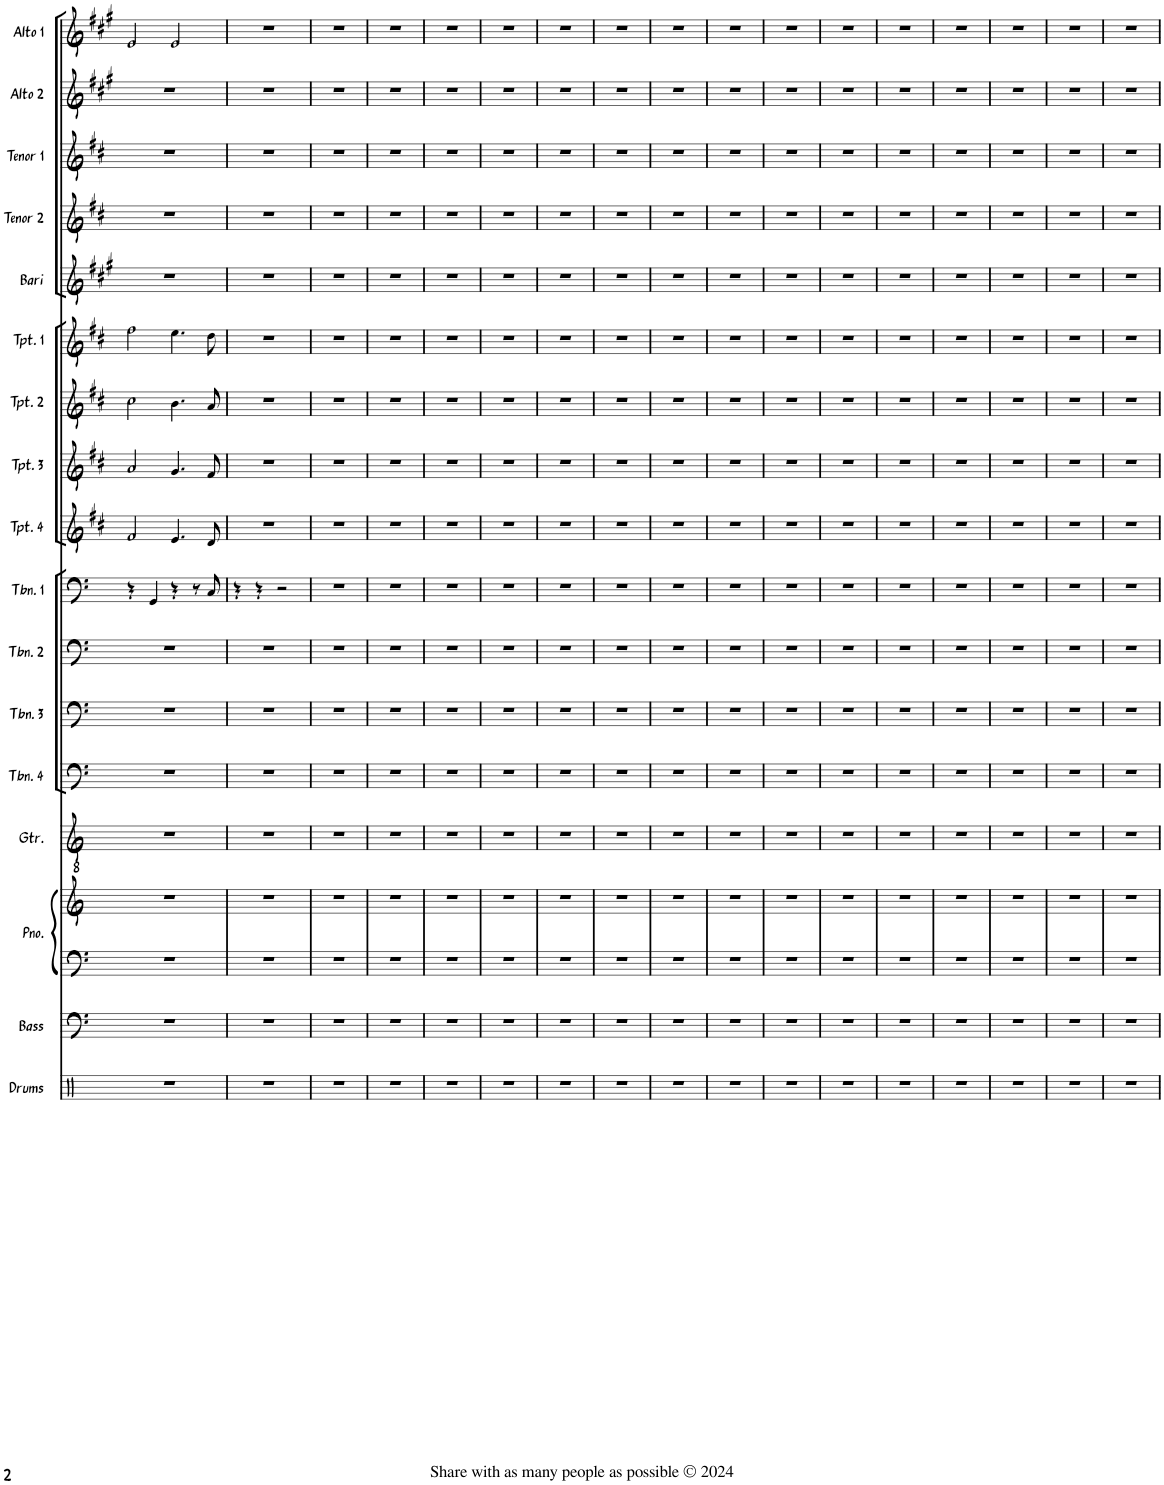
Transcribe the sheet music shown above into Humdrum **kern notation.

**kern	**kern	**kern	**kern	**kern	**kern	**kern	**kern	**kern	**kern	**kern	**kern	**kern	**kern	**kern	**kern	**kern	**kern
*part17	*part16	*part15	*part15	*part14	*part13	*part12	*part11	*part10	*part9	*part8	*part7	*part6	*part5	*part4	*part3	*part2	*part1
*staff18	*staff17	*staff16	*staff15	*staff14	*staff13	*staff12	*staff11	*staff10	*staff9	*staff8	*staff7	*staff6	*staff5	*staff4	*staff3	*staff2	*staff1
*I"Drums	*I"Bass	*I"Piano	*	*I"Guitar	*I"Trombone 4	*I"Trombone 3	*I"Trombone 2	*I"Trombone 1	*I"Trumpet 4	*I"Trumpet 3	*I"Trumpet 2	*I"Trumpet 1	*I"Bari Sax	*I"Tenor Sax 2	*I"Tenor Sax 1	*I"Alto Sax 2	*I"Alto Sax 1
*I'Drums	*I'Bass	*I'Pno.	*	*I'Gtr.	*I'Tbn. 4	*I'Tbn. 3	*I'Tbn. 2	*I'Tbn. 1	*I'Tpt. 4	*I'Tpt. 3	*I'Tpt. 2	*I'Tpt. 1	*I'Bari	*I'Tenor 2	*I'Tenor 1	*I'Alto 2	*I'Alto 1
!!LO:PB:g=z
*clefX	*clefF4	*clefF4	*clefG2	*clefGv2	*clefF4	*clefF4	*clefF4	*clefF4	*clefG2	*clefG2	*clefG2	*clefG2	*clefG2	*clefG2	*clefG2	*clefG2	*clefG2
*	*Trd7c12	*	*	*	*	*	*	*	*Trd1c2	*Trd1c2	*Trd1c2	*Trd1c2	*Trd12c21	*Trd8c14	*Trd8c14	*Trd5c9	*Trd5c9
*k[]	*k[]	*k[]	*k[]	*k[]	*k[]	*k[]	*k[]	*k[]	*k[f#c#]	*k[f#c#]	*k[f#c#]	*k[f#c#]	*k[f#c#g#]	*k[f#c#]	*k[f#c#]	*k[f#c#g#]	*k[f#c#g#]
*M4/4	*M4/4	*M4/4	*M4/4	*M4/4	*M4/4	*M4/4	*M4/4	*M4/4	*M4/4	*M4/4	*M4/4	*M4/4	*M4/4	*M4/4	*M4/4	*M4/4	*M4/4
=10	=10	=10	=10	=10	=10	=10	=10	=10	=10	=10	=10	=10	=10	=10	=10	=10	=10
1r	1r	1r	1r	1r	1r	1r	1r	4r	2f#/	2a/	2cc#\	2ff#\	1r	1r	1r	1r	2e/
.	.	.	.	.	.	.	.	4GG/	.	.	.	.	.	.	.	.	.
.	.	.	.	.	.	.	.	4r	4.e/	4.g/	4.b\	4.ee\	.	.	.	.	2e/
.	.	.	.	.	.	.	.	8r	.	.	.	.	.	.	.	.	.
.	.	.	.	.	.	.	.	8C/	8d/	8f#/	8a/	8dd\	.	.	.	.	.
=11	=11	=11	=11	=11	=11	=11	=11	=11	=11	=11	=11	=11	=11	=11	=11	=11	=11
1r	1r	1r	1r	1r	1r	1r	1r	4r	1r	1r	1r	1r	1r	1r	1r	1r	1r
.	.	.	.	.	.	.	.	4r	.	.	.	.	.	.	.	.	.
.	.	.	.	.	.	.	.	2r	.	.	.	.	.	.	.	.	.
=12	=12	=12	=12	=12	=12	=12	=12	=12	=12	=12	=12	=12	=12	=12	=12	=12	=12
1r	1r	1r	1r	1r	1r	1r	1r	1r	1r	1r	1r	1r	1r	1r	1r	1r	1r
=13	=13	=13	=13	=13	=13	=13	=13	=13	=13	=13	=13	=13	=13	=13	=13	=13	=13
1r	1r	1r	1r	1r	1r	1r	1r	1r	1r	1r	1r	1r	1r	1r	1r	1r	1r
=14	=14	=14	=14	=14	=14	=14	=14	=14	=14	=14	=14	=14	=14	=14	=14	=14	=14
1r	1r	1r	1r	1r	1r	1r	1r	1r	1r	1r	1r	1r	1r	1r	1r	1r	1r
=15	=15	=15	=15	=15	=15	=15	=15	=15	=15	=15	=15	=15	=15	=15	=15	=15	=15
1r	1r	1r	1r	1r	1r	1r	1r	1r	1r	1r	1r	1r	1r	1r	1r	1r	1r
=16	=16	=16	=16	=16	=16	=16	=16	=16	=16	=16	=16	=16	=16	=16	=16	=16	=16
1r	1r	1r	1r	1r	1r	1r	1r	1r	1r	1r	1r	1r	1r	1r	1r	1r	1r
=17	=17	=17	=17	=17	=17	=17	=17	=17	=17	=17	=17	=17	=17	=17	=17	=17	=17
1r	1r	1r	1r	1r	1r	1r	1r	1r	1r	1r	1r	1r	1r	1r	1r	1r	1r
=18	=18	=18	=18	=18	=18	=18	=18	=18	=18	=18	=18	=18	=18	=18	=18	=18	=18
1r	1r	1r	1r	1r	1r	1r	1r	1r	1r	1r	1r	1r	1r	1r	1r	1r	1r
=19	=19	=19	=19	=19	=19	=19	=19	=19	=19	=19	=19	=19	=19	=19	=19	=19	=19
1r	1r	1r	1r	1r	1r	1r	1r	1r	1r	1r	1r	1r	1r	1r	1r	1r	1r
=20	=20	=20	=20	=20	=20	=20	=20	=20	=20	=20	=20	=20	=20	=20	=20	=20	=20
1r	1r	1r	1r	1r	1r	1r	1r	1r	1r	1r	1r	1r	1r	1r	1r	1r	1r
=21	=21	=21	=21	=21	=21	=21	=21	=21	=21	=21	=21	=21	=21	=21	=21	=21	=21
1r	1r	1r	1r	1r	1r	1r	1r	1r	1r	1r	1r	1r	1r	1r	1r	1r	1r
=22	=22	=22	=22	=22	=22	=22	=22	=22	=22	=22	=22	=22	=22	=22	=22	=22	=22
1r	1r	1r	1r	1r	1r	1r	1r	1r	1r	1r	1r	1r	1r	1r	1r	1r	1r
=23	=23	=23	=23	=23	=23	=23	=23	=23	=23	=23	=23	=23	=23	=23	=23	=23	=23
1r	1r	1r	1r	1r	1r	1r	1r	1r	1r	1r	1r	1r	1r	1r	1r	1r	1r
=24	=24	=24	=24	=24	=24	=24	=24	=24	=24	=24	=24	=24	=24	=24	=24	=24	=24
1r	1r	1r	1r	1r	1r	1r	1r	1r	1r	1r	1r	1r	1r	1r	1r	1r	1r
=25	=25	=25	=25	=25	=25	=25	=25	=25	=25	=25	=25	=25	=25	=25	=25	=25	=25
1r	1r	1r	1r	1r	1r	1r	1r	1r	1r	1r	1r	1r	1r	1r	1r	1r	1r
=26	=26	=26	=26	=26	=26	=26	=26	=26	=26	=26	=26	=26	=26	=26	=26	=26	=26
1r	1r	1r	1r	1r	1r	1r	1r	1r	1r	1r	1r	1r	1r	1r	1r	1r	1r
=	=	=	=	=	=	=	=	=	=	=	=	=	=	=	=	=	=
*-	*-	*-	*-	*-	*-	*-	*-	*-	*-	*-	*-	*-	*-	*-	*-	*-	*-
